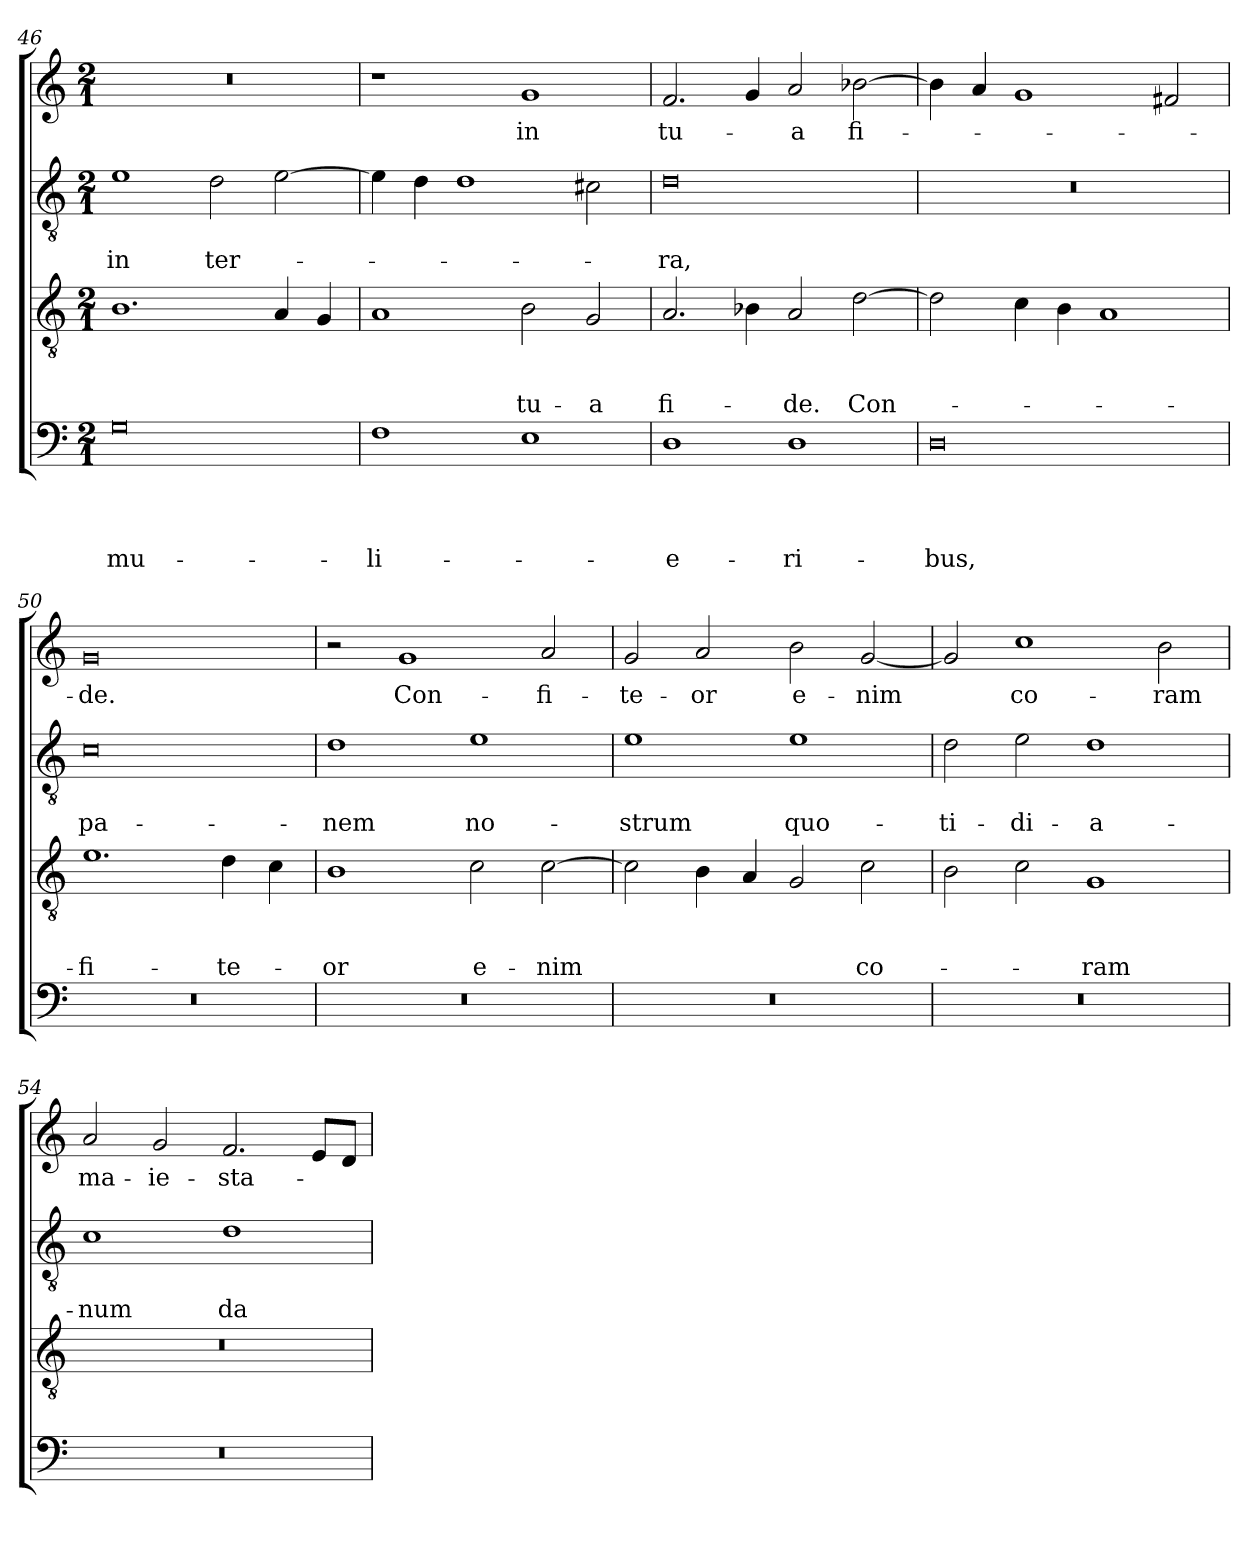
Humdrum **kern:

**kern	**text	**text	**text	**text	**kern	**text	**text	**text	**kern	**text	**text	**kern	**text
*part4	*part4	*part4	*part4	*part4	*part3	*part3	*part3	*part3	*part2	*part2	*part2	*part1	*part1
*staff4	*staff4	*staff4	*staff4	*staff4	*staff3	*staff3	*staff3	*staff3	*staff2	*staff2	*staff2	*staff1	*staff1
*clefF4	*	*	*	*	*clefGv2	*	*	*	*clefGv2	*	*	*clefG2	*
*k[]	*	*	*	*	*k[]	*	*	*	*k[]	*	*	*k[]	*
*C:	*	*	*	*	*C:	*	*	*	*C:	*	*	*C:	*
*M2/1	*	*	*	*	*M2/1	*	*	*	*M2/1	*	*	*M2/1	*
=46	=46	=46	=46	=46	=46	=46	=46	=46	=46	=46	=46	=46	=46
!	!	!	!	!LO:LY:b	!	!	!	!	!	!	!LO:LY:b	!	!
0G	.	.	.	mu-	1.B	.	.	.	1e	.	in	0r	.
!	!	!	!	!	!	!	!	!	!	!	!LO:LY:b	!	!
.	.	.	.	.	.	.	.	.	2d\	.	ter-	.	.
.	.	.	.	.	4A/	.	.	.	[2e\	.	.	.	.
.	.	.	.	.	4G/	.	.	.	.	.	.	.	.
=47	=47	=47	=47	=47	=47	=47	=47	=47	=47	=47	=47	=47	=47
!	!	!	!	!LO:LY:b	!	!	!	!	!	!	!	!	!
1F	.	.	.	-li-	1A	.	.	.	4e\]	.	.	1r	.
.	.	.	.	.	.	.	.	.	4d\	.	.	.	.
.	.	.	.	.	.	.	.	.	1d	.	.	.	.
!	!	!	!	!	!	!	!	!LO:LY:b	!	!	!	!	!LO:LY:b
1E	.	.	.	.	2B\	.	.	tu-	.	.	.	1g	in
!	!	!	!	!	!	!	!	!LO:LY:b	!	!	!	!	!
.	.	.	.	.	2G/	.	.	-a	2c#\	.	.	.	.
=48	=48	=48	=48	=48	=48	=48	=48	=48	=48	=48	=48	=48	=48
!	!	!	!	!LO:LY:b	!	!	!	!LO:LY:b	!	!	!LO:LY:b	!	!LO:LY:b
1D	.	.	.	-e-	2.A/	.	.	fi-	0d	.	-ra,	2.f/	tu-
.	.	.	.	.	4B-\	.	.	.	.	.	.	4g/	.
!	!	!	!	!LO:LY:b	!	!	!	!LO:LY:b	!	!	!	!	!LO:LY:b
1D	.	.	.	-ri-	2A/	.	.	-de.	.	.	.	2a/	-a
!	!	!	!	!	!	!	!	!LO:LY:b	!	!	!	!	!LO:LY:b
.	.	.	.	.	[2d\	.	.	Con-	.	.	.	[2b-\	fi-
=49	=49	=49	=49	=49	=49	=49	=49	=49	=49	=49	=49	=49	=49
!	!	!	!	!LO:LY:b	!	!	!	!	!	!	!	!	!
0D	.	.	.	-bus,	2d\]	.	.	.	0r	.	.	4b-\]	.
.	.	.	.	.	.	.	.	.	.	.	.	4a/	.
.	.	.	.	.	4c\	.	.	.	.	.	.	1g	.
.	.	.	.	.	4B\	.	.	.	.	.	.	.	.
.	.	.	.	.	1A	.	.	.	.	.	.	.	.
.	.	.	.	.	.	.	.	.	.	.	.	2f#/	.
!!LO:LB:g=z
=50	=50	=50	=50	=50	=50	=50	=50	=50	=50	=50	=50	=50	=50
!	!	!	!	!	!	!	!	!LO:LY:b	!	!	!LO:LY:b	!	!LO:LY:b
0r	.	.	.	.	1.e	.	.	-fi-	0c	.	pa-	0g	-de.
!	!	!	!	!	!	!	!	!LO:LY:b	!	!	!	!	!
.	.	.	.	.	4d\	.	.	-te-	.	.	.	.	.
.	.	.	.	.	4c\	.	.	.	.	.	.	.	.
=51	=51	=51	=51	=51	=51	=51	=51	=51	=51	=51	=51	=51	=51
!	!	!	!	!	!	!	!	!LO:LY:b	!	!	!LO:LY:b	!	!
0r	.	.	.	.	1B	.	.	-or	1d	.	-nem	2r	.
!	!	!	!	!	!	!	!	!	!	!	!	!	!LO:LY:b
.	.	.	.	.	.	.	.	.	.	.	.	1g	Con-
!	!	!	!	!	!	!	!	!LO:LY:b	!	!	!LO:LY:b	!	!
.	.	.	.	.	2c\	.	.	e-	1e	.	no-	.	.
!	!	!	!	!	!	!	!	!LO:LY:b	!	!	!	!	!LO:LY:b
.	.	.	.	.	[2c\	.	.	-nim	.	.	.	2a/	-fi-
=52	=52	=52	=52	=52	=52	=52	=52	=52	=52	=52	=52	=52	=52
!	!	!	!	!	!	!	!	!	!	!	!LO:LY:b	!	!LO:LY:b
0r	.	.	.	.	2c\]	.	.	.	1e	.	-strum	2g/	-te-
!	!	!	!	!	!	!	!	!	!	!	!	!	!LO:LY:b
.	.	.	.	.	4B\	.	.	.	.	.	.	2a/	-or
.	.	.	.	.	4A/	.	.	.	.	.	.	.	.
!	!	!	!	!	!	!	!	!	!	!	!LO:LY:b	!	!LO:LY:b
.	.	.	.	.	2G/	.	.	.	1e	.	quo-	2b\	e-
!	!	!	!	!	!	!	!	!LO:LY:b	!	!	!	!	!LO:LY:b
.	.	.	.	.	2c\	.	.	co-	.	.	.	[2g/	-nim
=53	=53	=53	=53	=53	=53	=53	=53	=53	=53	=53	=53	=53	=53
!	!	!	!	!	!	!	!	!	!	!	!LO:LY:b	!	!
0r	.	.	.	.	2B\	.	.	.	2d\	.	-ti-	2g/]	.
!	!	!	!	!	!	!	!	!	!	!	!LO:LY:b	!	!LO:LY:b
.	.	.	.	.	2c\	.	.	.	2e\	.	-di-	1cc	co-
!	!	!	!	!	!	!	!	!LO:LY:b	!	!	!LO:LY:b	!	!
.	.	.	.	.	1G	.	.	-ram	1d	.	-a-	.	.
!	!	!	!	!	!	!	!	!	!	!	!	!	!LO:LY:b
.	.	.	.	.	.	.	.	.	.	.	.	2b\	-ram
=54	=54	=54	=54	=54	=54	=54	=54	=54	=54	=54	=54	=54	=54
!	!	!	!	!	!	!	!	!	!	!	!LO:LY:b	!	!LO:LY:b
0r	.	.	.	.	0r	.	.	.	1c	.	-num	2a/	ma-
!	!	!	!	!	!	!	!	!	!	!	!	!	!LO:LY:b
.	.	.	.	.	.	.	.	.	.	.	.	2g/	-ie-
!	!	!	!	!	!	!	!	!	!	!	!LO:LY:b	!	!LO:LY:b
.	.	.	.	.	.	.	.	.	1d	.	da	2.f/	-sta-
.	.	.	.	.	.	.	.	.	.	.	.	8e/L	.
.	.	.	.	.	.	.	.	.	.	.	.	8d/J	.
=	=	=	=	=	=	=	=	=	=	=	=	=	=
*-	*-	*-	*-	*-	*-	*-	*-	*-	*-	*-	*-	*-	*-
